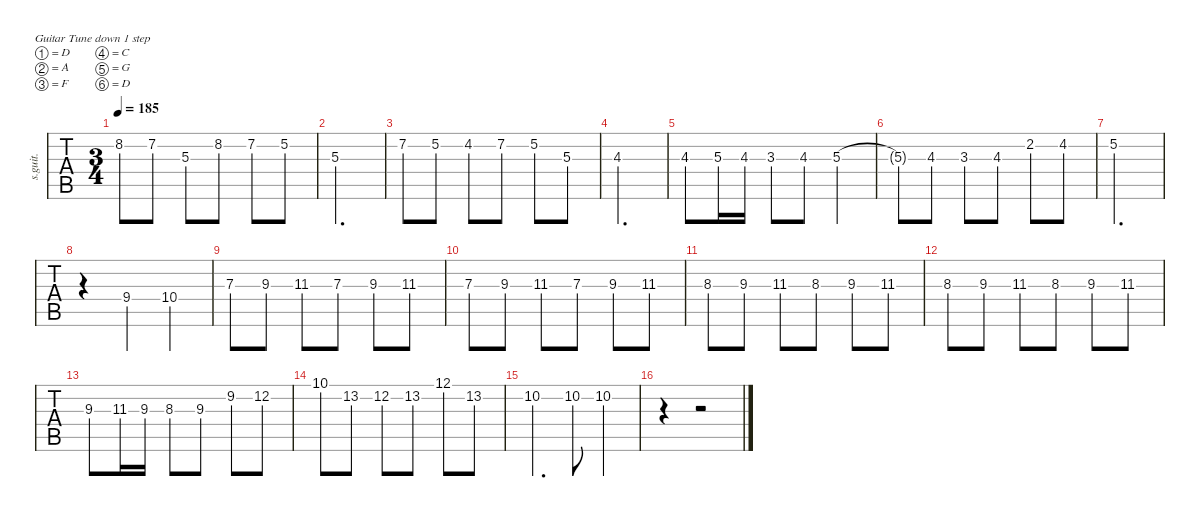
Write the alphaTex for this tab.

\defaultSystemsLayout 4
\hideDynamics
\bracketExtendMode nobrackets
\otherSystemsTrackNameOrientation horizontal
\track ("Lead" "s.guit.") {instrument acousticguitarsteel}
\staff {tabs}
\tuning (D4 A3 F3 C3 G2 D2)
\ts (3 4)
\tempo 185
\clef g2
\ks c
8.2.8{dy f} 7.2.8 5.3{acc #}.8 8.2.8 7.2.8 5.2.8 |
5.3{acc #}.2{d} |
7.2.8 5.2.8 4.2{acc #}.8 7.2.8 5.2.8 5.3{acc #}.8 |
4.3.2{d} |
4.3.8 5.3{acc #}.16 4.3.16 3.3{acc #}.8 4.3.8 5.3{acc #}.4 |
5.3{t acc #}.8 4.3.8 3.3{acc #}.8 4.3.8 2.2.8 4.2{acc #}.8 |
5.2.2{d} |
r.4 9.4.4 10.4{acc #}.4 |
7.3.8 9.3.8 11.3.8 7.3.8 9.3.8 11.3.8 |
7.3.8 9.3.8 11.3.8 7.3.8 9.3.8 11.3.8 |
8.3{acc #}.8 9.3.8 11.3.8 8.3{acc #}.8 9.3.8 11.3.8 |
8.3{acc #}.8 9.3.8 11.3.8 8.3{acc #}.8 9.3.8 11.3.8 |
9.3.8 11.3.16 9.3.16 8.3{acc #}.8 9.3.8 9.2{acc #}.8 12.2.8 |
10.1.8 13.2{acc #}.8 12.2.8 13.2{acc #}.8 12.1.8 13.2{acc #}.8 |
10.2.4{d} 10.2.8 10.2.4 |
r.4 r.2
